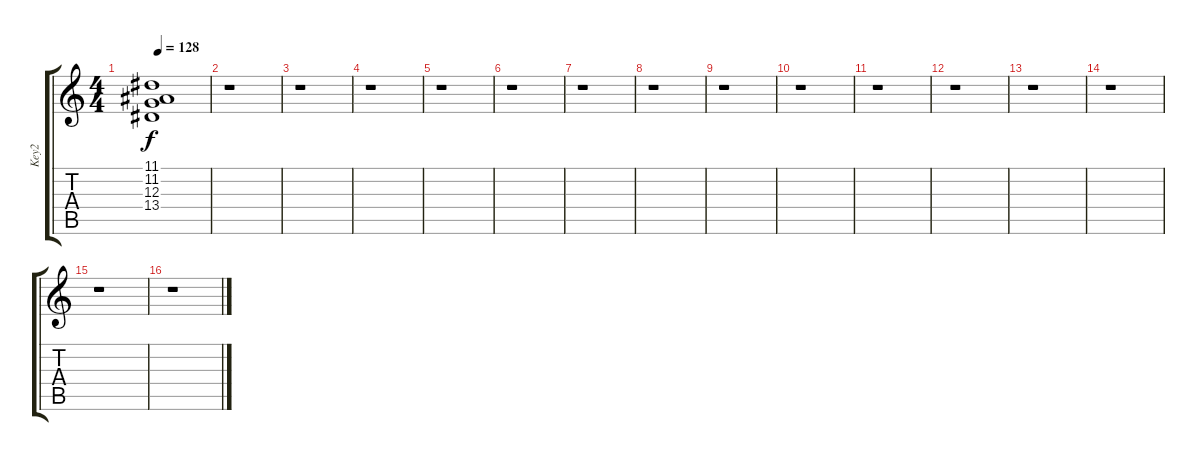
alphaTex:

\track ("Key2" "Key2") {instrument lead5charang}
\staff {score tabs}
\tuning (E4 B3 G3 D3 A2 E2) {hide}
\ts (4 4)
\tempo 128
\clef g2
\ks c
(11.1{t} 11.2{t} 12.3{t} 13.4{t}).1{dy f} |
r.1 |
r.1 |
r.1 |
r.1 |
r.1 |
r.1 |
r.1 |
r.1 |
r.1 |
r.1 |
r.1 |
r.1 |
r.1 |
r.1 |
r.1
